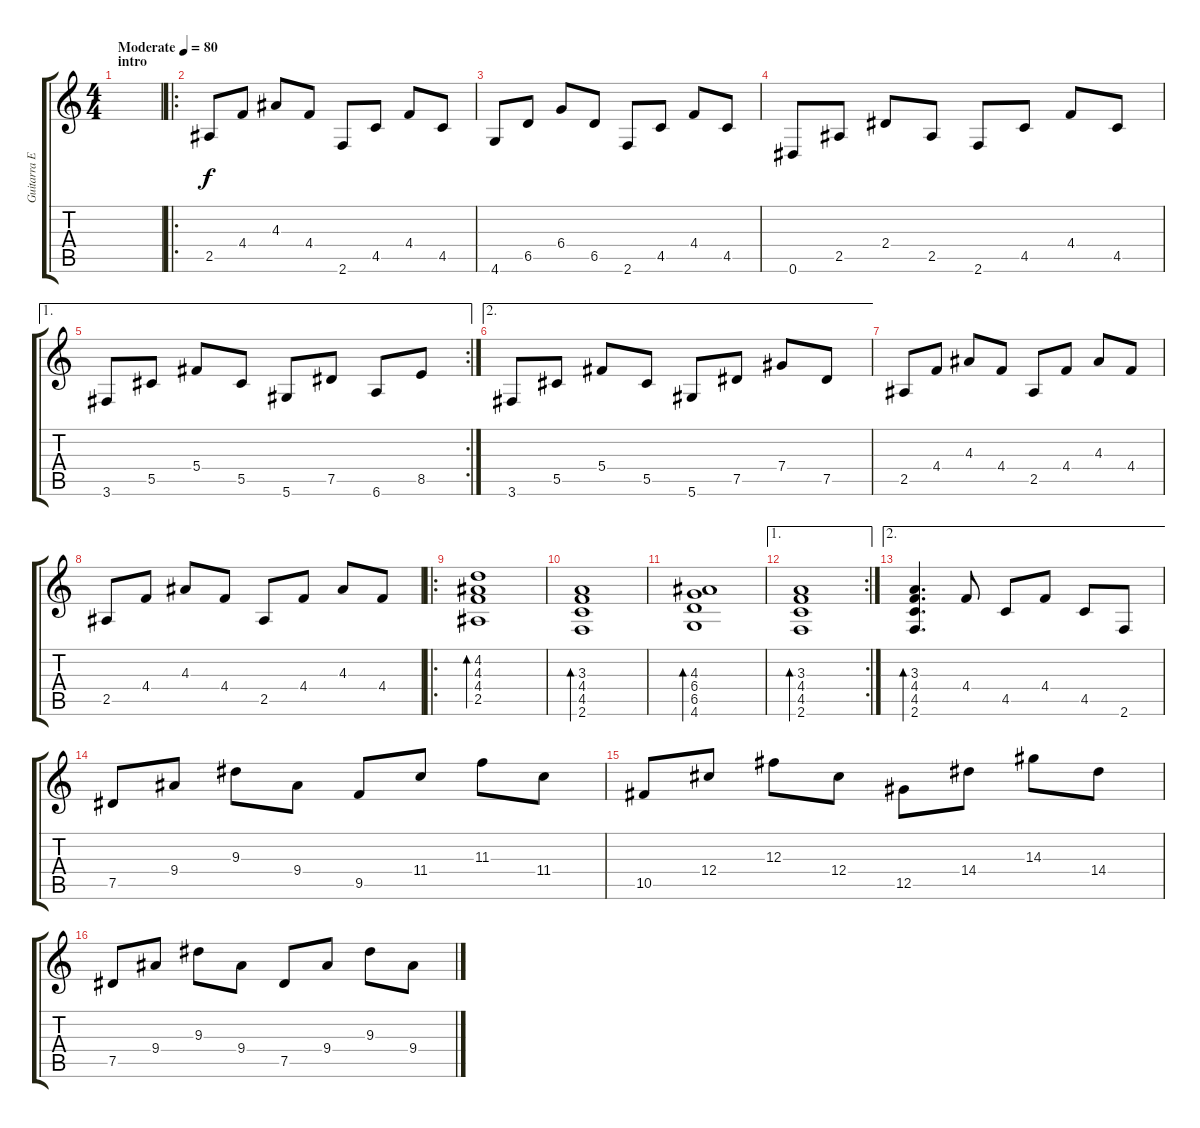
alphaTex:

\track ("Guitarra Electrica Llana" "Guitarra E") {instrument acousticguitarsteel}
\staff {score tabs}
\tuning (Eb4 Bb3 Gb3 Db3 Ab2 Eb2) {hide}
\ts (4 4)
\section ("" "intro")
\tempo (80 "Moderate")
\clef g2
\ks c
|
\ro
2.5.8 4.4.8 4.3.8 4.4.8 2.6.8 4.5.8 4.4.8 4.5.8 |
4.6.8 6.5.8 6.4.8 6.5.8 2.6.8 4.5.8 4.4.8 4.5.8 |
0.6.8 2.5.8 2.4.8 2.5.8 2.6.8 4.5.8 4.4.8 4.5.8 |
\ae 1
\rc 2
3.6.8 5.5.8 5.4.8 5.5.8 5.6.8 7.5.8 6.6.8 8.5.8 |
\ae 2
3.6.8 5.5.8 5.4.8 5.5.8 5.6.8 7.5.8 7.4.8 7.5.8 |
2.5.8 4.4.8 4.3.8 4.4.8 2.5.8 4.4.8 4.3.8 4.4.8 |
2.5.8 4.4.8 4.3.8 4.4.8 2.5.8 4.4.8 4.3.8 4.4.8 |
\ro
(4.2 4.3 4.4 2.5).1{bd 480} |
(3.3 4.4 4.5 2.6).1{bd 480} |
(4.3 6.4 6.5 4.6).1{bd 480} |
\ae 1
\rc 2
(3.3 4.4 4.5 2.6).1{bd 480} |
\ae 2
(3.3 4.4 4.5 2.6).4{d bd 480} 4.4.8 4.5.8 4.4.8 4.5.8 2.6.8 |
7.5.8 9.4.8 9.3.8 9.4.8 9.5.8 11.4.8 11.3.8 11.4.8 |
10.5.8 12.4.8 12.3.8 12.4.8 12.5.8 14.4.8 14.3.8 14.4.8 |
7.5.8 9.4.8 9.3.8 9.4.8 7.5.8 9.4.8 9.3.8 9.4.8
